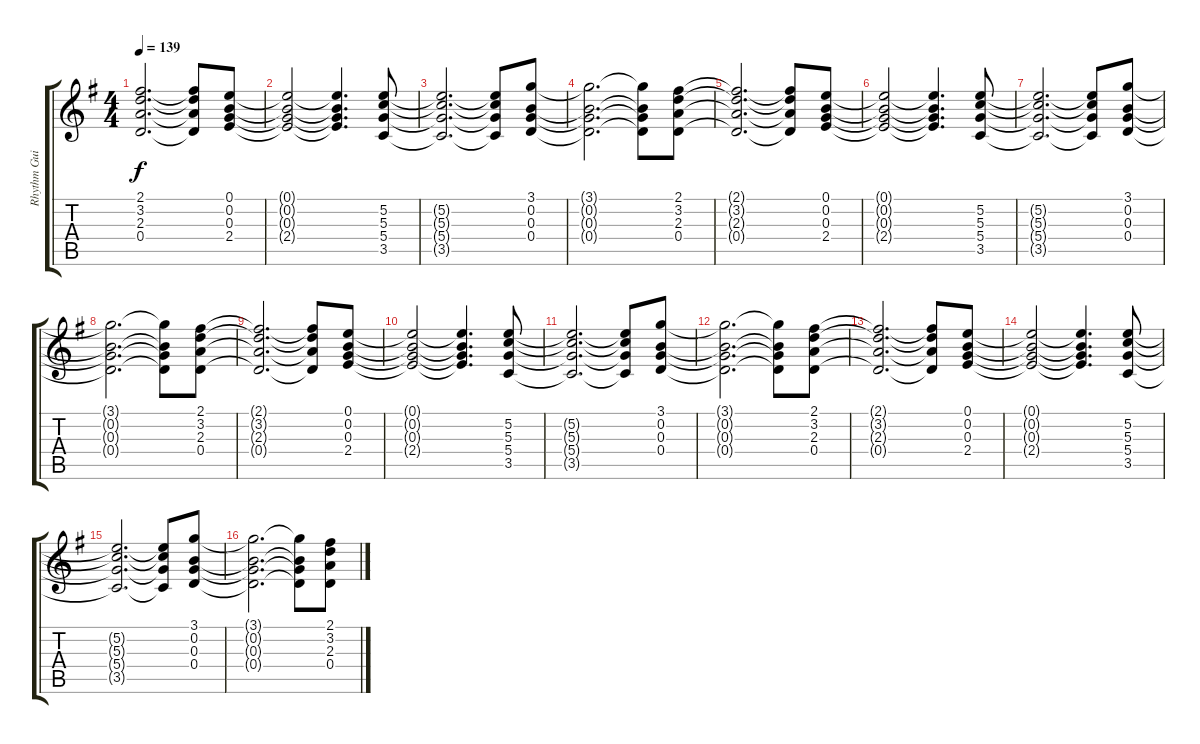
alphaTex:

\track ("Rhythm Guitar" "Rhythm Gui") {instrument distortionguitar}
\staff {score tabs}
\tuning (E4 B3 G3 D3 A2 E2) {hide}
\ts (4 4)
\tempo 139
\clef g2
\ks g
(2.1{t} 3.2{t} 2.3{t} 0.4{t}).2{d dy f} (2.1{t} 3.2{t} 2.3{t} 0.4{t}).8 (0.1 0.2 0.3 2.4).8 |
(0.1{t} 0.2{t} 0.3{t} 2.4{t}).2 (0.1{t} 0.2{t} 0.3{t} 2.4{t}).4{d} (5.2 5.3 5.4 3.5).8 |
(5.2{t} 5.3{t} 5.4{t} 3.5{t}).2{d} (5.2{t} 5.3{t} 5.4{t} 3.5{t}).8 (3.1 0.2 0.3 0.4).8 |
(3.1{t} 0.2{t} 0.3{t} 0.4{t}).2{d} (3.1{t} 0.2{t} 0.3{t} 0.4{t}).8 (2.1 3.2 2.3 0.4).8 |
(2.1{t} 3.2{t} 2.3{t} 0.4{t}).2{d} (2.1{t} 3.2{t} 2.3{t} 0.4{t}).8 (0.1 0.2 0.3 2.4).8 |
(0.1{t} 0.2{t} 0.3{t} 2.4{t}).2 (0.1{t} 0.2{t} 0.3{t} 2.4{t}).4{d} (5.2 5.3 5.4 3.5).8 |
(5.2{t} 5.3{t} 5.4{t} 3.5{t}).2{d} (5.2{t} 5.3{t} 5.4{t} 3.5{t}).8 (3.1 0.2 0.3 0.4).8 |
(3.1{t} 0.2{t} 0.3{t} 0.4{t}).2{d} (3.1{t} 0.2{t} 0.3{t} 0.4{t}).8 (2.1 3.2 2.3 0.4).8 |
(2.1{t} 3.2{t} 2.3{t} 0.4{t}).2{d} (2.1{t} 3.2{t} 2.3{t} 0.4{t}).8 (0.1 0.2 0.3 2.4).8 |
(0.1{t} 0.2{t} 0.3{t} 2.4{t}).2 (0.1{t} 0.2{t} 0.3{t} 2.4{t}).4{d} (5.2 5.3 5.4 3.5).8 |
(5.2{t} 5.3{t} 5.4{t} 3.5{t}).2{d} (5.2{t} 5.3{t} 5.4{t} 3.5{t}).8 (3.1 0.2 0.3 0.4).8 |
(3.1{t} 0.2{t} 0.3{t} 0.4{t}).2{d} (3.1{t} 0.2{t} 0.3{t} 0.4{t}).8 (2.1 3.2 2.3 0.4).8 |
(2.1{t} 3.2{t} 2.3{t} 0.4{t}).2{d} (2.1{t} 3.2{t} 2.3{t} 0.4{t}).8 (0.1 0.2 0.3 2.4).8 |
(0.1{t} 0.2{t} 0.3{t} 2.4{t}).2 (0.1{t} 0.2{t} 0.3{t} 2.4{t}).4{d} (5.2 5.3 5.4 3.5).8 |
(5.2{t} 5.3{t} 5.4{t} 3.5{t}).2{d} (5.2{t} 5.3{t} 5.4{t} 3.5{t}).8 (3.1 0.2 0.3 0.4).8 |
(3.1{t} 0.2{t} 0.3{t} 0.4{t}).2{d} (3.1{t} 0.2{t} 0.3{t} 0.4{t}).8 (2.1 3.2 2.3 0.4).8
